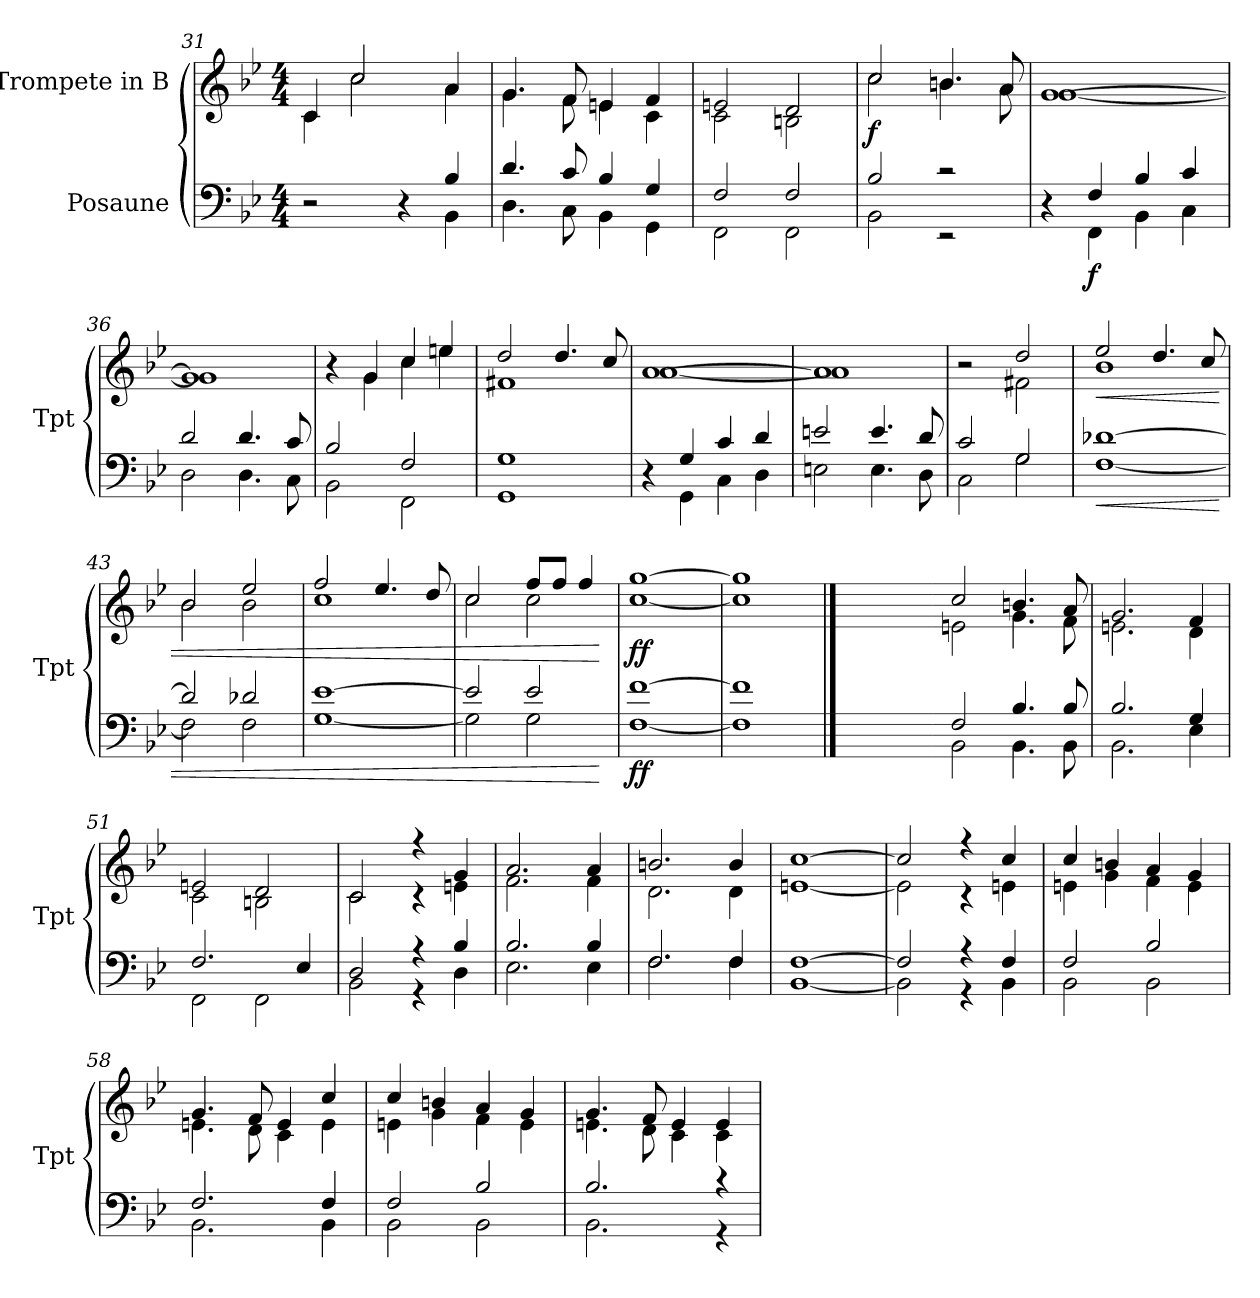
**kern	**dynam	**kern	**dynam
*part2	*part2	*part1	*part1
*staff2	*staff2	*staff1	*staff1
*I"Posaune	*	*I"Trompete in B	*
*	*	*I'Tpt	*
*clefF4	*	*clefG2	*
*	*	*ITrd1c2	*
*k[b-e-]	*	*k[b-e-a-d-]	*
*M4/4	*	*M4/4	*
=31	=31	=31	=31
*^	*	*^	*
2r	2.ryy	.	4B-/	4B-\	.
.	.	.	2b-/	2b-\	.
4r	.	.	.	.	.
4B-/	4BB-\	.	4g/	4g\	.
=32	=32	=32	=32	=32	=32
4.d/	4.D\	.	4.f/	4.f\	.
8c/	8C\	.	8e-/	8e-\	.
4B-/	4BB-\	.	4dn/	4d\	.
4G/	4GG\	.	4e-/	4B-\	.
=33	=33	=33	=33	=33	=33
2F/	2FF\	.	2dn/	2B-\	.
2F/	2FF\	.	2c/	2An\	.
=34	=34	=34	=34	=34	=34
!	!	!	!	!	!LO:DY:b
2B-/	2BB-\	.	2b-/	2b-\	f
2r	2r	.	4.an/	4.a\	.
.	.	.	8g/	8g\	.
=35	=35	=35	=35	=35	=35
4r	4ryy	.	[1f	[1f	.
!	!	!LO:DY:b	!	!	!
4F/	4FF\	f	.	.	.
4B-/	4BB-\	.	.	.	.
4c/	4C\	.	.	.	.
=36	=36	=36	=36	=36	=36
2d/	2D\	.	1f]	1f]	.
4.d/	4.D\	.	.	.	.
8c/	8C\	.	.	.	.
=37	=37	=37	=37	=37	=37
2B-/	2BB-\	.	4r	4ryy	.
.	.	.	4f/	4f\	.
2F/	2FF\	.	4b-/	4b-\	.
.	.	.	4ddn/	4dd\	.
!!LO:LB:g=z	!!
=38	=38	=38	=38	=38	=38
1G	1GG	.	2cc/	1en	.
.	.	.	4.cc/	.	.
.	.	.	8b-/	.	.
=39	=39	=39	=39	=39	=39
4r	4ryy	.	[1g	[1g	.
4G/	4GG\	.	.	.	.
4c/	4C\	.	.	.	.
4d/	4D\	.	.	.	.
=40	=40	=40	=40	=40	=40
2en/	2En\	.	1g]	1g]	.
4.e/	4.E\	.	.	.	.
8d/	8D\	.	.	.	.
=41	=41	=41	=41	=41	=41
2c/	2C\	.	2r	2ryy	.
2G/	2G\	.	2cc/	2en\	.
=42	=42	=42	=42	=42	=42
!	!	!LO:HP:b	!	!	!LO:HP:b
[1d-X	[1F	<	2dd-/	1a-	<
.	.	.	4.cc/	.	.
.	.	.	8b-/	.	.
=43	=43	=43	=43	=43	=43
2d-/]	2F\]	.	2a-/	2a-\	.
2d-X/	2F\	.	2dd-/	2a-\	.
=44	=44	=44	=44	=44	=44
[1e-	[1G	.	2ee-/	1b-	.
.	.	.	4.dd-/	.	.
.	.	.	8cc/	.	.
=45	=45	=45	=45	=45	=45
2e-/]	2G\]	.	2b-/	2b-\	.
2e-/	2G\	.	8ee-/L	2b-\	.
.	.	.	8ee-/J	.	.
.	.	.	4ee-/	.	.
*v	*v	*	*	*	*
*	*	*v	*v	*
.	[	.	[
=46	=46	=46	=46
*^	*	*^	*
!	!	!LO:DY:b	!	!	!LO:DY:b
[1f	[1F	ff	[1ff	[1b-	ff
=47	=47	=47	=47	=47	=47
1f]	1F]	.	1ff]	1b-]	.
!!LO:PB:g=z
==48	==48	==48	==48	==48	==48
!	!	!	!LO:TX:t=Choralsatz 1	!	!
*v	*v	*	*	*	*
*	*	*v	*v	*
1ryy	.	1ryy	.
=49-	=49-	=49-	=49-
*^	*	*^	*
2F/	2BB-\	.	2b-/	2dn\	.
4.B-/	4.BB-\	.	4.an/	4.f\	.
8B-/	8BB-\	.	8g/	8e-\	.
=50	=50	=50	=50	=50	=50
2.B-/	2.BB-\	.	2.f/	2.dn\	.
4G/	4E-\	.	4e-/	4c\	.
=51	=51	=51	=51	=51	=51
2.F/	2FF\	.	2dn/	2B-\	.
.	2FF\	.	2c/	2An\	.
4E-/	.	.	.	.	.
=52	=52	=52	=52	=52	=52
2D/	2BB-\	.	2B-/	2B-\	.
4r	4r	.	4r	4r	.
4B-/	4D\	.	4f/	4dn\	.
=53	=53	=53	=53	=53	=53
2.B-/	2.E-\	.	2.g/	2.e-\	.
4B-/	4E-\	.	4g/	4e-\	.
!!LO:LB:g=z	!!
=54	=54	=54	=54	=54	=54
2.F/	2.F\	.	2.an/	2.c\	.
4F/	4F\	.	4a/	4c\	.
=55	=55	=55	=55	=55	=55
[1F	[1BB-	.	[1b-	[1dn	.
=56	=56	=56	=56	=56	=56
2F/]	2BB-\]	.	2b-/]	2d\]	.
4r	4r	.	4r	4r	.
4F/	4BB-\	.	4b-/	4dn\	.
=57	=57	=57	=57	=57	=57
2F/	2BB-\	.	4b-/	4dn\	.
.	.	.	4an/	4f\	.
2B-/	2BB-\	.	4g/	4e-\	.
.	.	.	4f/	4d\	.
=58	=58	=58	=58	=58	=58
2.F/	2.BB-\	.	4.f/	4.dn\	.
.	.	.	8e-/	8c\	.
.	.	.	4d/	4B-\	.
4F/	4BB-\	.	4b-/	4d\	.
!!LO:LB:g=z	!!
=59	=59	=59	=59	=59	=59
2F/	2BB-\	.	4b-/	4dn\	.
.	.	.	4an/	4f\	.
2B-/	2BB-\	.	4g/	4e-\	.
.	.	.	4f/	4d\	.
=60	=60	=60	=60	=60	=60
2.B-/	2.BB-\	.	4.f/	4.dn\	.
.	.	.	8e-/	8c\	.
.	.	.	4d/	4B-\	.
4r	4r	.	4d/	4B-\	.
*v	*v	*	*	*	*
*	*	*v	*v	*
=	=	=	=
*-	*-	*-	*-
